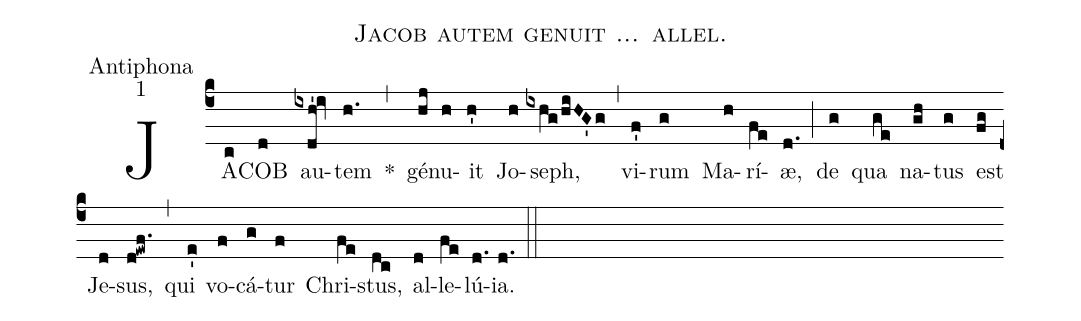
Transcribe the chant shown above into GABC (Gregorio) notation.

name:Jacob autem genuit ... allel.;
office-part:Antiphona;
mode:1;
%%
(c4) JA(c)COB(d) au(ixdh'!iv)tem(h.) *(,) gé(hj)nu(h)it(h') Jo(h)seph,(ixhg/hiHG'g) (,) vi(f')rum(g) Ma(h)rí(fe)æ,(d.) (;) de(g) qua(ge) na(gh)tus(g) est(fg) Je(d)sus,(d!ewf.) (,) qui(e') vo(f)cá(g)tur(f) Chri(fe)stus,(dc) al(d)le(fe)lú(d.)ia.(d.) (::)
